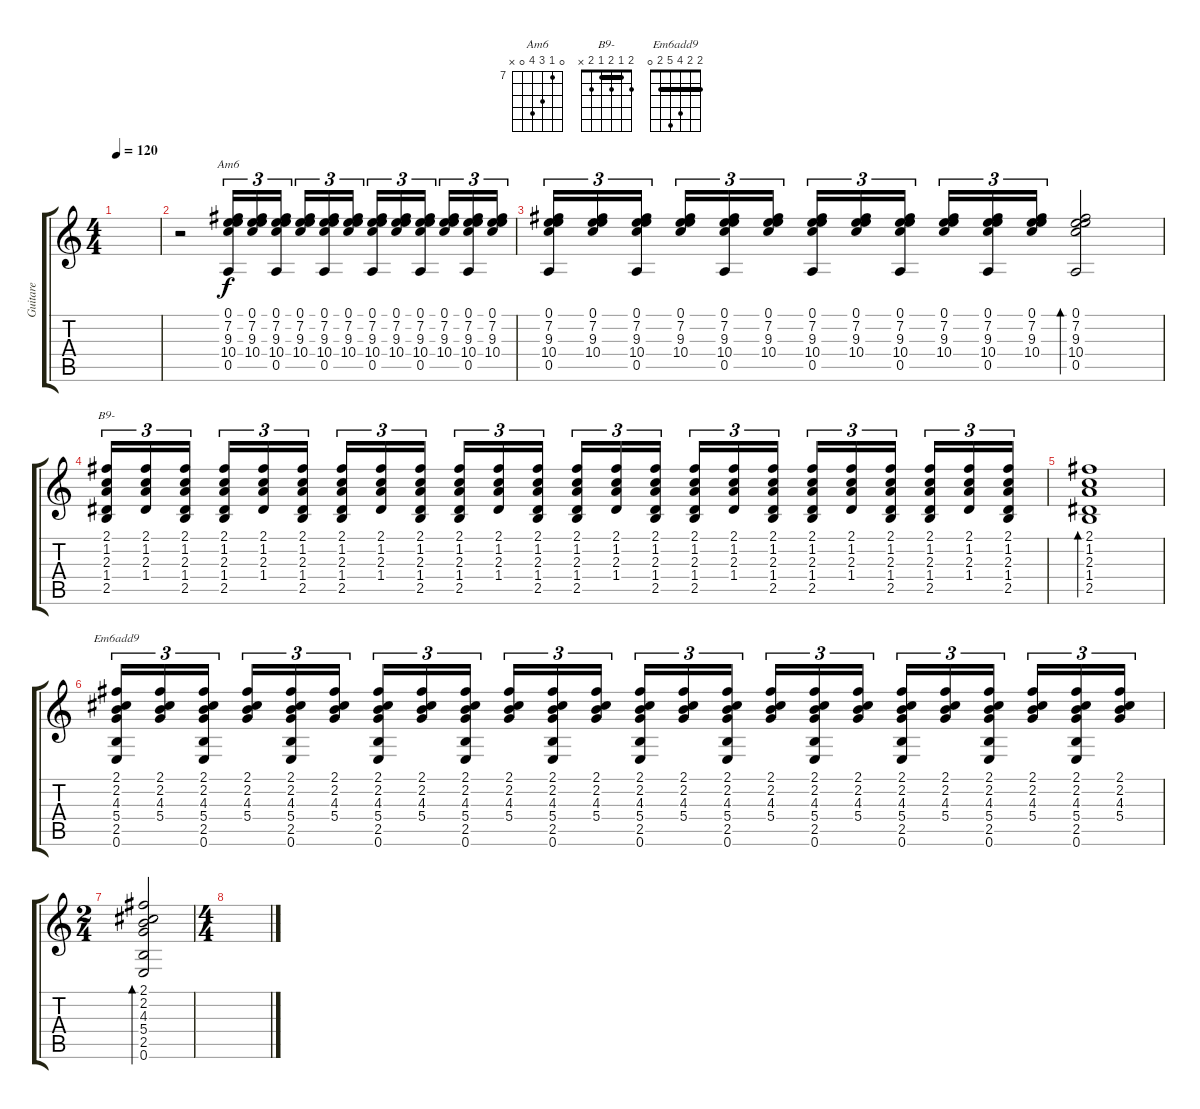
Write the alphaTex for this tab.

\track ("Guitare" "Guitare") {instrument acousticguitarsteel}
\staff {score tabs}
\tuning (E4 B3 G3 D3 A2 E2) {hide}
\chord ("Am6" 0 7 9 10 0 x) {firstfret 7}
\chord ("B9-" 2 1 2 1 2 x) {barre 1}
\chord ("Em6add9" 2 2 4 5 2 0) {barre 2}
\ts (4 4)
\tempo 120
\clef g2
\ks c
|
r.2 (0.1 7.2 9.3 10.4 0.5).16{tu (3 2) ch "Am6"} (0.1 7.2 9.3 10.4).16{tu (3 2)} (0.1 7.2 9.3 10.4 0.5).16{tu (3 2) beam splitsecondary} (0.1 7.2 9.3 10.4).16{tu (3 2)} (0.1 7.2 9.3 10.4 0.5).16{tu (3 2)} (0.1 7.2 9.3 10.4).16{tu (3 2)} (0.1 7.2 9.3 10.4 0.5).16{tu (3 2)} (0.1 7.2 9.3 10.4).16{tu (3 2)} (0.1 7.2 9.3 10.4 0.5).16{tu (3 2) beam splitsecondary} (0.1 7.2 9.3 10.4).16{tu (3 2)} (0.1 7.2 9.3 10.4 0.5).16{tu (3 2)} (0.1 7.2 9.3 10.4).16{tu (3 2)} |
(0.1 7.2 9.3 10.4 0.5).16{tu (3 2)} (0.1 7.2 9.3 10.4).16{tu (3 2)} (0.1 7.2 9.3 10.4 0.5).16{tu (3 2) beam splitsecondary} (0.1 7.2 9.3 10.4).16{tu (3 2)} (0.1 7.2 9.3 10.4 0.5).16{tu (3 2)} (0.1 7.2 9.3 10.4).16{tu (3 2)} (0.1 7.2 9.3 10.4 0.5).16{tu (3 2)} (0.1 7.2 9.3 10.4).16{tu (3 2)} (0.1 7.2 9.3 10.4 0.5).16{tu (3 2) beam splitsecondary} (0.1 7.2 9.3 10.4).16{tu (3 2)} (0.1 7.2 9.3 10.4 0.5).16{tu (3 2)} (0.1 7.2 9.3 10.4).16{tu (3 2)} (0.1 7.2 9.3 10.4 0.5).2{bd 480} |
(2.1 1.2 2.3 1.4 2.5).16{tu (3 2) ch "B9-"} (2.1 1.2 2.3 1.4).16{tu (3 2)} (2.1 1.2 2.3 1.4 2.5).16{tu (3 2) beam splitsecondary} (2.1 1.2 2.3 1.4 2.5).16{tu (3 2)} (2.1 1.2 2.3 1.4).16{tu (3 2)} (2.1 1.2 2.3 1.4 2.5).16{tu (3 2)} (2.1 1.2 2.3 1.4 2.5).16{tu (3 2)} (2.1 1.2 2.3 1.4).16{tu (3 2)} (2.1 1.2 2.3 1.4 2.5).16{tu (3 2) beam splitsecondary} (2.1 1.2 2.3 1.4 2.5).16{tu (3 2)} (2.1 1.2 2.3 1.4).16{tu (3 2)} (2.1 1.2 2.3 1.4 2.5).16{tu (3 2)} (2.1 1.2 2.3 1.4 2.5).16{tu (3 2)} (2.1 1.2 2.3 1.4).16{tu (3 2)} (2.1 1.2 2.3 1.4 2.5).16{tu (3 2) beam splitsecondary} (2.1 1.2 2.3 1.4 2.5).16{tu (3 2)} (2.1 1.2 2.3 1.4).16{tu (3 2)} (2.1 1.2 2.3 1.4 2.5).16{tu (3 2)} (2.1 1.2 2.3 1.4 2.5).16{tu (3 2)} (2.1 1.2 2.3 1.4).16{tu (3 2)} (2.1 1.2 2.3 1.4 2.5).16{tu (3 2) beam splitsecondary} (2.1 1.2 2.3 1.4 2.5).16{tu (3 2)} (2.1 1.2 2.3 1.4).16{tu (3 2)} (2.1 1.2 2.3 1.4 2.5).16{tu (3 2)} |
(2.1 1.2 2.3 1.4 2.5).1{bd 480} |
(2.1 2.2 4.3 5.4 2.5 0.6).16{tu (3 2) ch "Em6add9"} (2.1 2.2 4.3 5.4).16{tu (3 2)} (2.1 2.2 4.3 5.4 2.5 0.6).16{tu (3 2) beam splitsecondary} (2.1 2.2 4.3 5.4).16{tu (3 2)} (2.1 2.2 4.3 5.4 2.5 0.6).16{tu (3 2)} (2.1 2.2 4.3 5.4).16{tu (3 2)} (2.1 2.2 4.3 5.4 2.5 0.6).16{tu (3 2)} (2.1 2.2 4.3 5.4).16{tu (3 2)} (2.1 2.2 4.3 5.4 2.5 0.6).16{tu (3 2) beam splitsecondary} (2.1 2.2 4.3 5.4).16{tu (3 2)} (2.1 2.2 4.3 5.4 2.5 0.6).16{tu (3 2)} (2.1 2.2 4.3 5.4).16{tu (3 2)} (2.1 2.2 4.3 5.4 2.5 0.6).16{tu (3 2)} (2.1 2.2 4.3 5.4).16{tu (3 2)} (2.1 2.2 4.3 5.4 2.5 0.6).16{tu (3 2) beam splitsecondary} (2.1 2.2 4.3 5.4).16{tu (3 2)} (2.1 2.2 4.3 5.4 2.5 0.6).16{tu (3 2)} (2.1 2.2 4.3 5.4).16{tu (3 2)} (2.1 2.2 4.3 5.4 2.5 0.6).16{tu (3 2)} (2.1 2.2 4.3 5.4).16{tu (3 2)} (2.1 2.2 4.3 5.4 2.5 0.6).16{tu (3 2) beam splitsecondary} (2.1 2.2 4.3 5.4).16{tu (3 2)} (2.1 2.2 4.3 5.4 2.5 0.6).16{tu (3 2)} (2.1 2.2 4.3 5.4).16{tu (3 2)} |
\ts (2 4)
(2.1 2.2 4.3 5.4 2.5 0.6).2{bd 480} |
\ts (4 4)
